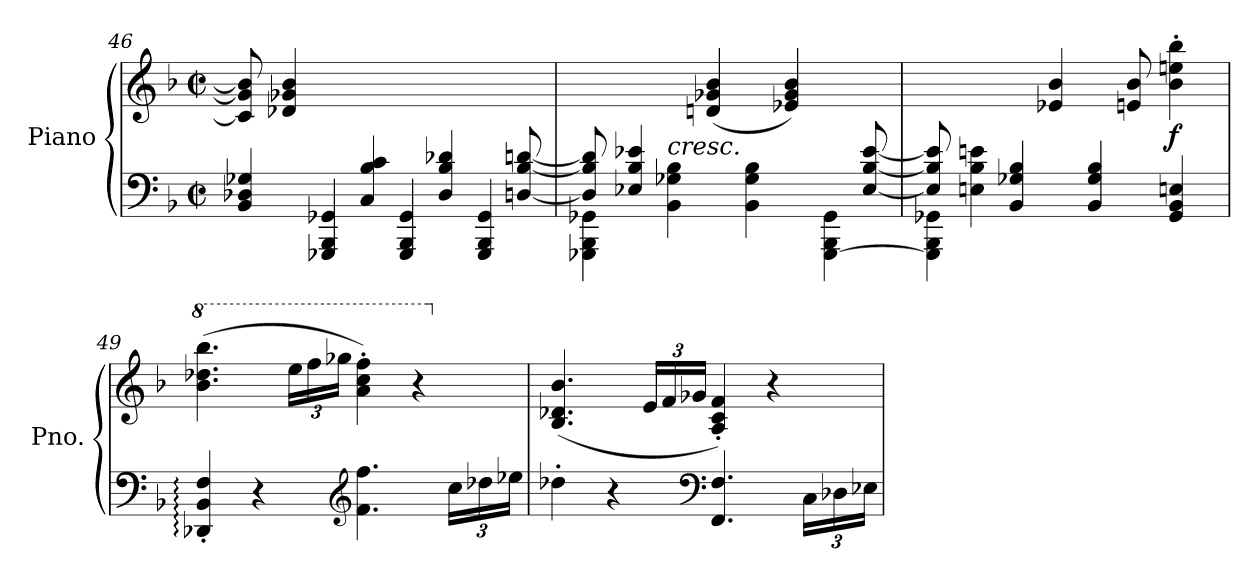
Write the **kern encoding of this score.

**kern	**kern	**dynam
*part1	*part1	*part1
*staff2	*staff1	*staff1/2
*I"Piano	*	*
*I'Pno.	*	*
!!LO:LB:g=z
*clefF4	*clefG2	*
*k[b-]	*k[b-]	*
*M2/2	*M2/2	*
*met(c|)	*met(c|)	*
=46	=46	=46
*^	*	*
4BB-/ 4D-X/ 4G-X/	4.ryy	8c/] 8g-/] 8b-/]	.
.	.	4d-X/ 4g-X/ 4b-/	.
4GGG-X/ 4BBB-/ 4GG-X/	.	.	.
.	4C/ 4B-/ 4c/	8ryy	.
4GGG-/ 4BBB-/ 4GG-/	.	2ryy	.
.	4D-/ 4B-/ 4d-X/	.	.
4GGG-/ 4BBB-/ 4GG-/	.	.	.
.	[8Dn/ [8B-/ [8dn/	.	.
=47	=47	=47	=47
4GGG-X\ 4BBB-\ 4GG-X\	8D/] 8B-/] 8d/]	4.ryy	.
.	(<4E-X/ 4B-/ 4e-X/	.	.
!LO:TX:a:i:t=cresc.	!	!	!
4BB-\ 4G-X\ 4B-\	.	.	.
.	4ryy	(<4dn/ 4g-X/ 4b-/	.
4BB-\ 4G-\ 4B-\	.	.	.
.	8ryy	4e-X/ 4g-/ 4b-/)	.
[4GGG-\ 4BBB-\ 4GG-\	8ryy	.	.
.	[8E-/ [8B-/ [8e-/	8ryy	.
=48	=48	=48	=48
4GGG-\] 4BBB-\ 4GG-X\	8E-/] 8B-/] 8e-/]	4ryy	.
.	4En\ 4B-\ 4en\	.	.
4BB-/ 4G-X/ 4B-/	.	8ryy	.
.	8ryy	4e-X/ 4b-/	.
4BB-/ 4G-/ 4B-/	2ryy	.	.
.	.	8en/ 8b-/)	.
!	!	!	!LO:DY:b
4GG-/ 4BB-/ 4En/	.	4b-\' 4een\' 4bb-\'	f
*v	*v	*	*
!!LO:LB:g=z
=49	=49	=49
*	*8va	*
4DD-X/:' 4BB-/:' 4F/:'	(>4.bb-\ 4.ddd-X\ 4.bbb-\	.
4r	.	.
*	*Xbrackettup	*
.	24eee\LL	.
.	24fff\	.
.	24ggg-X\JJ	.
*clefG2	*	*
4.f\ 4.ff\	4aa\' 4ccc\' 4fff\')	.
.	4r	.
*Xbrackettup	*	*
24cc\LL	.	.
24dd-X\	.	.
24ee-X\JJ	.	.
=50	=50	=50
*	*X8va	*
4dd-X'\	(>4.B-/ 4.d-X/ 4.b-/	.
4r	.	.
.	24e/LL	.
.	24f/	.
.	24g-X/JJ	.
*clefF4	*	*
4.FF/ 4.F/	4A/' 4c/' 4f/')	.
.	4r	.
24C\LL	.	.
24D-X\	.	.
24E-X\JJ	.	.
=	=	=
*-	*-	*-
